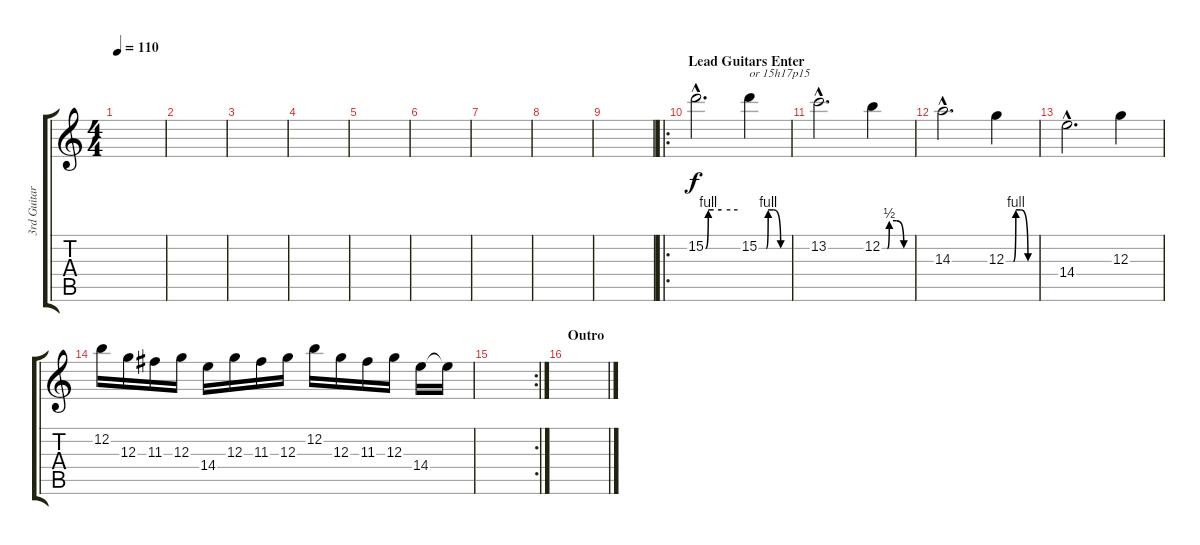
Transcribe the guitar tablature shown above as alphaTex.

\track ("3rd Guitar" "3rd Guitar") {instrument distortionguitar}
\staff {score tabs}
\tuning (E4 B3 G3 D3 A2 E2) {hide}
\ts (4 4)
\tempo 110
\clef g2
\ks c
|
|
|
|
|
|
|
|
|
\ro
\section ("" "Lead Guitars Enter")
15.2{be (custom 0 0 5 4 15 4 30 4 60 4) hac}.2{d} 15.2{be (custom 0 0 10 0 15 0 19 4 30 4 45 0 60 0)}.4{txt "or 15h17p15"} |
13.2{hac}.2{d} 12.2{be (custom 0 0 11 0 15 2 30 2 45 0 60 0)}.4 |
14.3{hac}.2{d} 12.3{be (custom 0 0 10 0 15 0 20 4 30 4 45 0 60 0)}.4 |
14.4{hac}.2{d} 12.3.4 |
12.2.16 12.3.16 11.3.16 12.3.16 14.4.16 12.3.16 11.3.16 12.3.16 12.2.16 12.3.16 11.3.16 12.3.16 14.4.16 14.4{t}.16 |
\rc 2
|
\section ("" "Outro")
